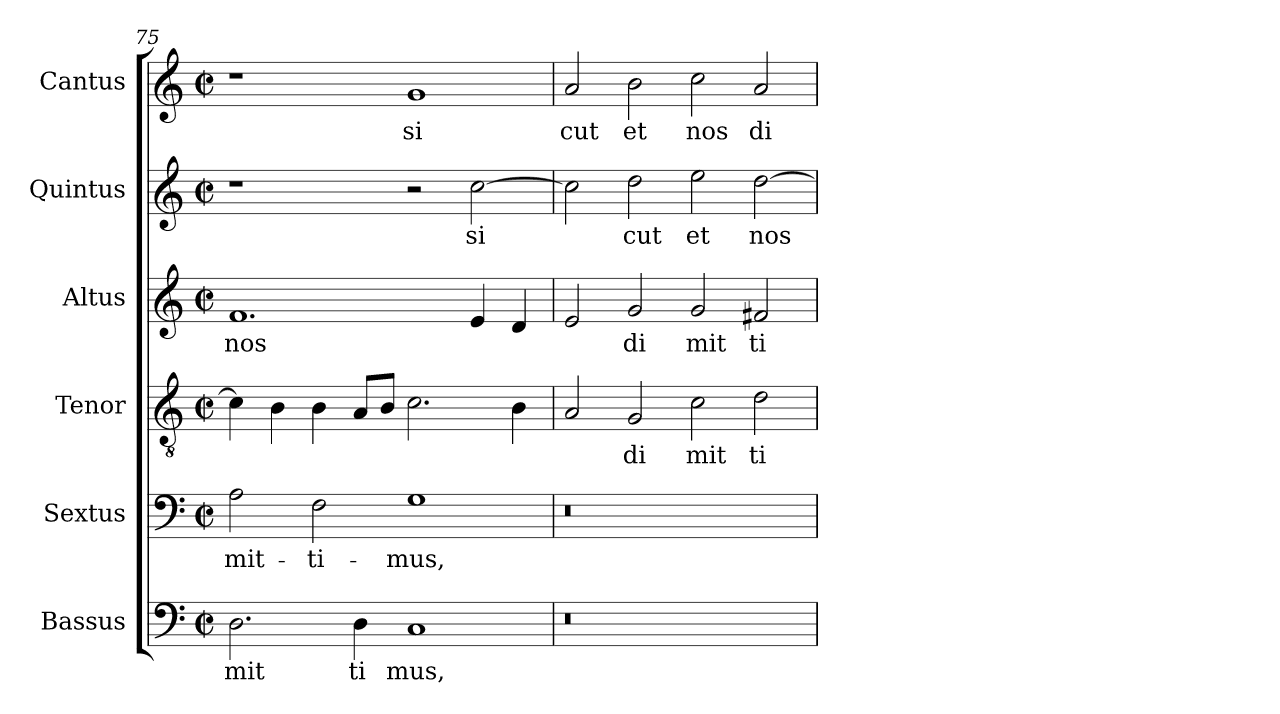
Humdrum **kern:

**kern	**text	**kern	**text	**kern	**text	**kern	**text	**kern	**text	**kern	**text
*part6	*part6	*part5	*part5	*part4	*part4	*part3	*part3	*part2	*part2	*part1	*part1
*staff6	*staff6	*staff5	*staff5	*staff4	*staff4	*staff3	*staff3	*staff2	*staff2	*staff1	*staff1
*I"Bassus	*	*I"Sextus	*	*I"Tenor	*	*I"Altus	*	*I"Quintus	*	*I"Cantus	*
*clefF4	*	*clefF4	*	*clefGv2	*	*clefG2	*	*clefG2	*	*clefG2	*
*k[]	*	*k[]	*	*k[]	*	*k[]	*	*k[]	*	*k[]	*
*C:	*	*C:	*	*C:	*	*C:	*	*C:	*	*C:	*
*M2/2	*	*M2/2	*	*M2/2	*	*M2/2	*	*M2/2	*	*M2/2	*
*met(c|)	*	*met(c|)	*	*met(c|)	*	*met(c|)	*	*met(c|)	*	*met(c|)	*
=75	=75	=75	=75	=75	=75	=75	=75	=75	=75	=75	=75
!	!LO:LY:b:cj	!	!LO:LY:b:cj	!	!LO:LY:b:cj	!	!LO:LY:b:cj	!	!	!	!
2.D\	mit	2A\	-mit-	4c\]	.	1.f	nos	1r	.	1r	.
!	!	!	!	!	!LO:LY:b:cj	!	!	!	!	!	!
.	.	.	.	4B\	.	.	.	.	.	.	.
!	!	!	!LO:LY:b:cj	!	!LO:LY:b:cj	!	!	!	!	!	!
.	.	2F\	-ti-	4B\	.	.	.	.	.	.	.
!	!LO:LY:b:cj	!	!	!	!LO:LY:b:cj	!	!	!	!	!	!
4D\	ti	.	.	8A/L	.	.	.	.	.	.	.
!	!	!	!	!	!LO:LY:b:cj	!	!	!	!	!	!
.	.	.	.	8B/J	.	.	.	.	.	.	.
!	!LO:LY:b:cj	!	!LO:LY:b:cj	!	!LO:LY:b:cj	!	!	!	!	!	!LO:LY:b:cj
1C	mus,	1G	-mus,	2.c\	.	.	.	2r	.	1g	si
!	!	!	!	!	!	!	!LO:LY:b:cj	!	!LO:LY:b:cj	!	!
.	.	.	.	.	.	4e/	.	[>2cc\	si	.	.
!	!	!	!	!	!LO:LY:b:cj	!	!LO:LY:b:cj	!	!	!	!
.	.	.	.	4B\	.	4d/	.	.	.	.	.
=76	=76	=76	=76	=76	=76	=76	=76	=76	=76	=76	=76
!	!	!	!	!	!LO:LY:b:cj	!	!LO:LY:b:cj	!	!LO:LY:b:cj	!	!LO:LY:b:cj
0r	.	0r	.	2A/	.	2e/	.	2cc\]	.	2a/	cut
!	!	!	!	!	!LO:LY:b:cj	!	!LO:LY:b:cj	!	!LO:LY:b:cj	!	!LO:LY:b:cj
.	.	.	.	2G/	di	2g/	di	2dd\	cut	2b\	et
!	!	!	!	!	!LO:LY:b:cj	!	!LO:LY:b:cj	!	!LO:LY:b:cj	!	!LO:LY:b:cj
.	.	.	.	2c\	mit	2g/	mit	2ee\	et	2cc\	nos
!	!	!	!	!	!LO:LY:b:cj	!	!LO:LY:b:cj	!	!LO:LY:b:cj	!	!LO:LY:b:cj
.	.	.	.	2d\	ti	2f#X/	ti	[>2dd\	nos	2a/	di
=	=	=	=	=	=	=	=	=	=	=	=
*-	*-	*-	*-	*-	*-	*-	*-	*-	*-	*-	*-
